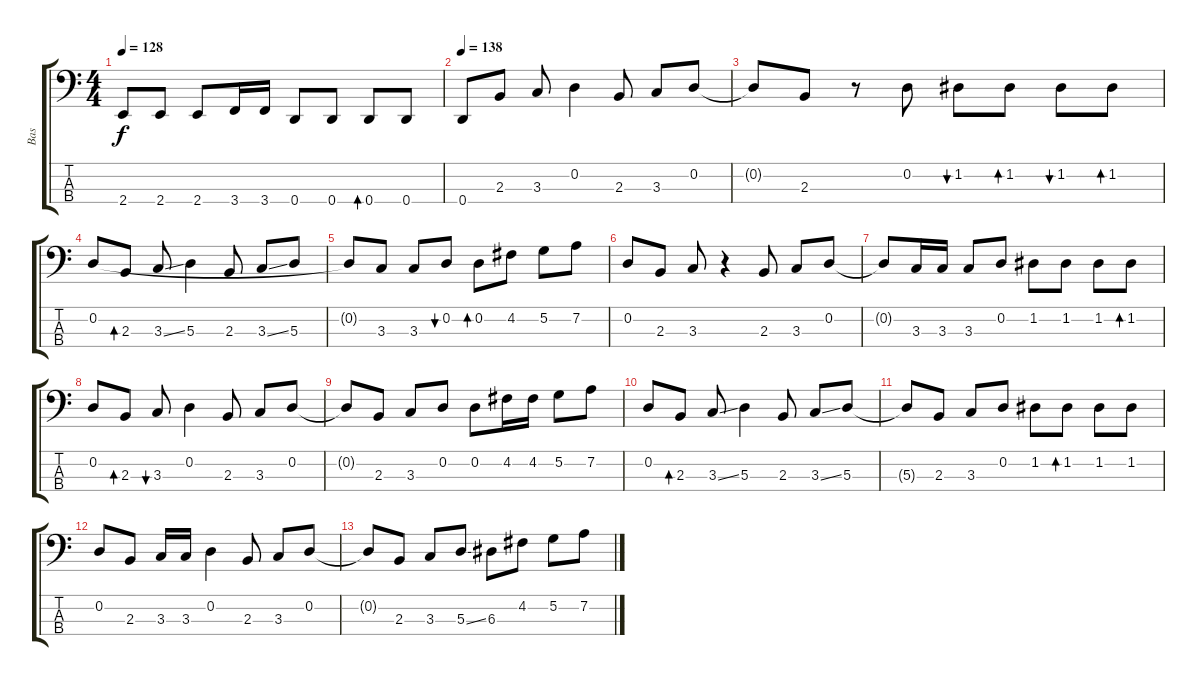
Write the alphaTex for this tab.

\track ("Bas" "Bas") {instrument electricbasspick}
\staff {score tabs}
\tuning (G2 D2 A1 D1) {hide}
\ts (4 4)
\tempo 128
\clef f4
\ks c
2.4{t}.8{dy f} 2.4.8 2.4.8 3.4.16 3.4.16 0.4.8 0.4.8 0.4.8{bd 240} 0.4.8 |
\tempo 138
0.4.8 2.3.8 3.3.8 0.2.4 2.3.8 3.3.8 0.2.8 |
0.2{t}.8 2.3.8 r.8 0.2.8 1.2.8{bu 240} 1.2.8{bd 240} 1.2.8{bu 240} 1.2.8{bd 240} |
0.2.8 2.3.8{bd 240} 3.3{ss}.8 5.3.4 2.3.8 3.3{ss}.8 5.3.8 |
0.2{t}.8 3.3.8 3.3.8 0.2.8{bu 240} 0.2.8{bd 240} 4.2.8 5.2.8 7.2.8 |
0.2.8 2.3.8 3.3.8 r.4 2.3.8 3.3.8 0.2.8 |
0.2{t}.8 3.3.16 3.3.16 3.3.8 0.2.8 1.2.8 1.2.8 1.2.8 1.2.8{bd 240} |
0.2.8 2.3.8{bd 240} 3.3.8{bu 240} 0.2.4 2.3.8 3.3.8 0.2.8 |
0.2{t}.8 2.3.8 3.3.8 0.2.8 0.2.8 4.2.16 4.2.16 5.2.8 7.2.8 |
0.2.8 2.3.8{bd 240} 3.3{ss}.8 5.3.4 2.3.8 3.3{ss}.8 5.3.8 |
5.3{t}.8 2.3.8 3.3.8 0.2.8 1.2.8 1.2.8{bd 240} 1.2.8 1.2.8 |
0.2.8 2.3.8 3.3.16 3.3.16 0.2.4 2.3.8 3.3.8 0.2.8 |
0.2{t}.8 2.3.8 3.3.8 5.3{ss}.8 6.3.8 4.2.8 5.2.8 7.2.8
